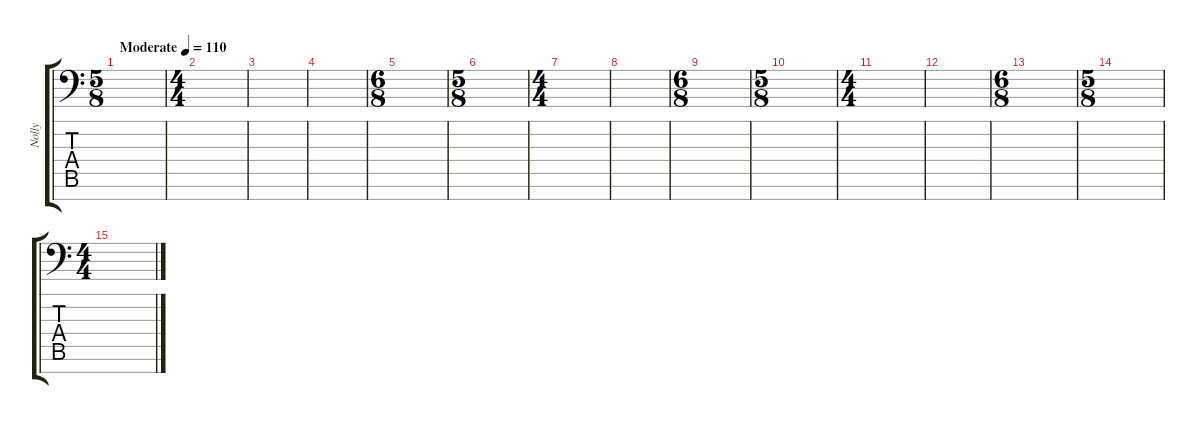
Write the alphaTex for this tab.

\track ("Nolly" "Nolly") {instrument overdrivenguitar}
\staff {score tabs}
\tuning (Gb2 Db2 Ab1 Eb1 Ab0 C-1 C-1) {hide}
\ts (5 8)
\tempo (110 "Moderate")
\clef f4
\ks c
|
\ts (4 4)
|
|
|
\ts (6 8)
|
\ts (5 8)
|
\ts (4 4)
|
|
\ts (6 8)
|
\ts (5 8)
|
\ts (4 4)
|
|
\ts (6 8)
|
\ts (5 8)
|
\ts (4 4)
